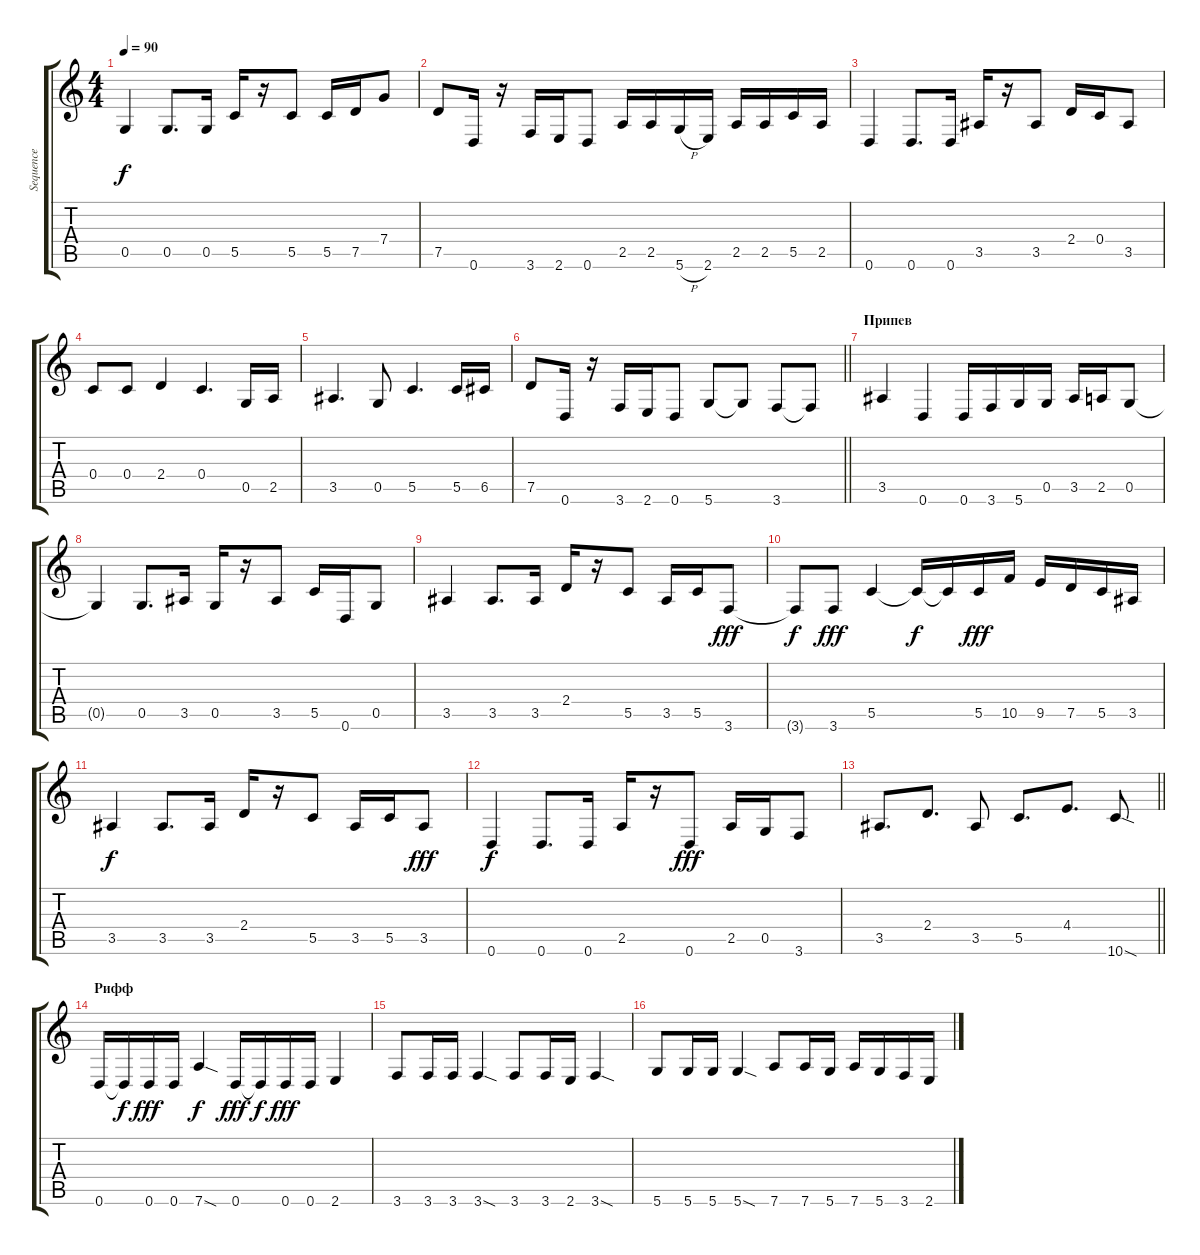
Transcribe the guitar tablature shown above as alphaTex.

\track ("Sequence" "Sequence") {instrument electricbassfinger}
\staff {score tabs}
\tuning (D4 A3 F3 C3 G2 D2) {hide}
\ts (4 4)
\tempo 90
\clef g2
\ks c
0.5.4{dy f} 0.5.8{d} 0.5.16 5.5.16 r.16 5.5.8 5.5.16 7.5.16 7.4.8 |
7.5.8 0.6.16 r.16 3.6.16 2.6.16 0.6.8 2.5.16 2.5.16 5.6{h}.16 2.6.16 2.5.16 2.5.16 5.5.16 2.5.16 |
0.6.4 0.6.8{d} 0.6.16 3.5.16 r.16 3.5.8 2.4.16 0.4.16 3.5.8 |
0.4.8 0.4.8 2.4.4 0.4.4{d} 0.5.16 2.5.16 |
3.5.4{d} 0.5.8 5.5.4{d} 5.5.16 6.5.16 |
\barLineRight lightlight
7.5.8 0.6.16 r.16 3.6.16 2.6.16 0.6.8 5.6.8 5.6{t}.8 3.6.8 3.6{t}.8 |
\section ("" "Припев")
3.5.4 0.6.4 0.6.16 3.6.16 5.6.16 0.5.16 3.5.16 2.5.16 0.5.8 |
0.5{t}.4 0.5.8{d} 3.5.16 0.5.16 r.16 3.5.8 5.5.16 0.6.16 0.5.8 |
3.5.4 3.5.8{d} 3.5.16 2.4.16 r.16 5.5.8 3.5.16 5.5.16 3.6.8{dy fff} |
3.6{t}.8{dy f} 3.6.8{dy fff} 5.5.4 5.5{t}.16{dy f} 5.5{t}.16 5.5.16{dy fff} 10.5.16 9.5.16 7.5.16 5.5.16 3.5.16 |
3.5.4{dy f} 3.5.8{d} 3.5.16 2.4.16 r.16 5.5.8 3.5.16 5.5.16 3.5.8{dy fff} |
0.6.4{dy f} 0.6.8{d} 0.6.16 2.5.16 r.16 0.6.8{dy fff} 2.5.16 0.5.16 3.6.8 |
\barLineRight lightlight
3.5.8{d} 2.4.8{d} 3.5.8 5.5.8{d} 4.4.8{d} 10.6{sod}.8 |
\section ("" "Рифф")
0.6.16 0.6{t}.16{dy f} 0.6.16{dy fff} 0.6.16 7.6{sod}.4{dy f} 0.6.16{dy fff} 0.6{t}.16{dy f} 0.6.16{dy fff} 0.6.16 2.6.4 |
3.6.8 3.6.16 3.6.16 3.6{sod}.4 3.6.8 3.6.16 2.6.16 3.6{sod}.4 |
5.6.8 5.6.16 5.6.16 5.6{sod}.4 7.6.8 7.6.16 5.6.16 7.6.16 5.6.16 3.6.16 2.6.16
